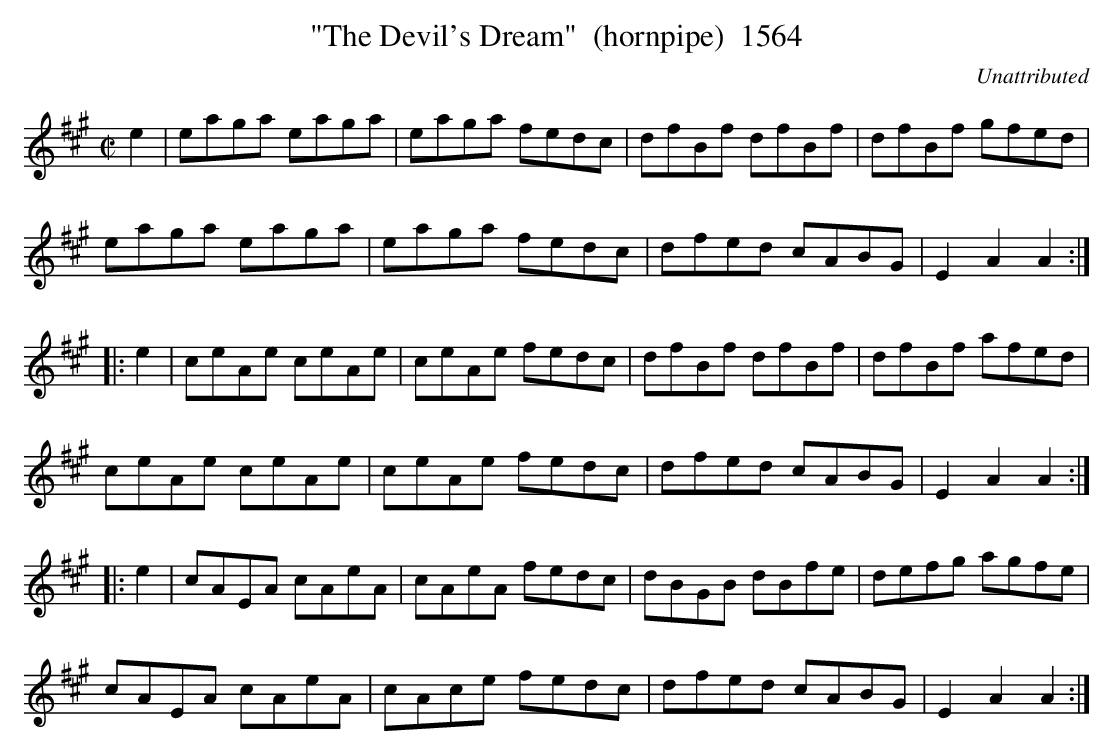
X:1
T:"The Devil's Dream"  (hornpipe)  1564
C:Unattributed
BRENNAN July 2003 (HTTP://WWW.SOSYOURMOM.COM)
M:C|
L:1/8
K:A
e2|eaga eaga|eaga fedc|dfBf dfBf|dfBf gfed|
eaga eaga|eaga fedc|dfed cABG|E2A2A2:|
|:e2|ceAe ceAe|ceAe fedc|dfBf dfBf|dfBf afed|
ceAe ceAe|ceAe fedc|dfed cABG|E2A2A2:|
|:e2|cAEA cAeA|cAeA fedc|dBGB dBfe|defg agfe|
cAEA cAeA|cAce fedc|dfed cABG|E2A2A2:|
